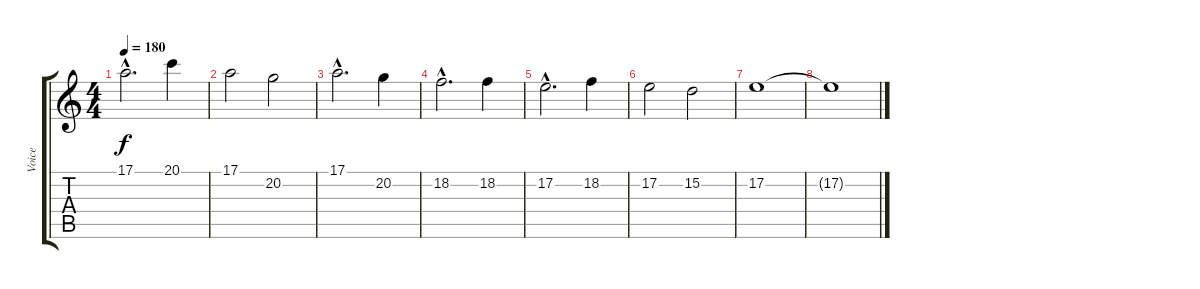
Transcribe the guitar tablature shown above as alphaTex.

\track ("Voice" "Voice") {instrument lead1square}
\staff {score tabs}
\tuning (E4 B3 G3 D3 A2 E2) {hide}
\ts (4 4)
\tempo 180
\clef g2
\ks c
17.1{hac}.2{d dy f volume 13} 20.1.4 |
17.1.2 20.2.2 |
17.1{hac}.2{d} 20.2.4 |
18.2{hac}.2{d} 18.2.4 |
17.2{hac}.2{d} 18.2.4 |
17.2.2 15.2.2 |
17.2.1 |
17.2{t}.1{volume 0}
